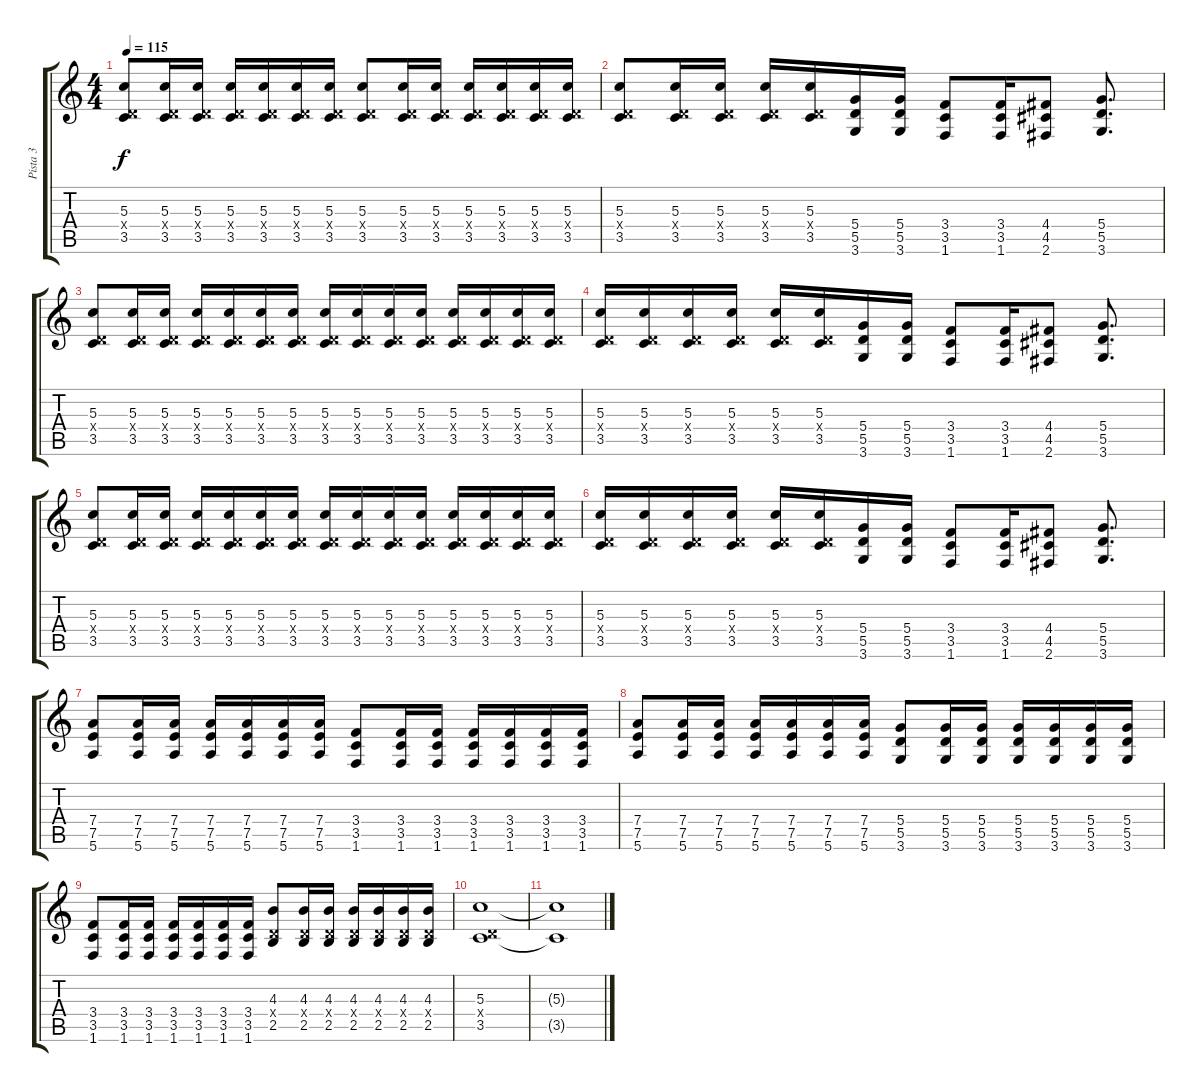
\track ("Pista 3" "Pista 3") {instrument distortionguitar}
\staff {score tabs}
\tuning (E4 B3 G3 D3 A2 E2) {hide}
\ts (4 4)
\tempo 115
\clef g2
\ks c
(5.3 0.4{x} 3.5).8{dy f} (5.3 0.4{x} 3.5).16 (5.3 0.4{x} 3.5).16 (5.3 0.4{x} 3.5).16 (5.3 0.4{x} 3.5).16 (5.3 0.4{x} 3.5).16 (5.3 0.4{x} 3.5).16 (5.3 0.4{x} 3.5).8 (5.3 0.4{x} 3.5).16 (5.3 0.4{x} 3.5).16 (5.3 0.4{x} 3.5).16 (5.3 0.4{x} 3.5).16 (5.3 0.4{x} 3.5).16 (5.3 0.4{x} 3.5).16 |
(5.3 0.4{x} 3.5).8 (5.3 0.4{x} 3.5).16 (5.3 0.4{x} 3.5).16 (5.3 0.4{x} 3.5).16 (5.3 0.4{x} 3.5).16 (5.4 5.5 3.6).16 (5.4 5.5 3.6).16 (3.4 3.5 1.6).8 (3.4 3.5 1.6).16 (4.4 4.5 2.6).8 (5.4 5.5 3.6).8{d} |
(5.3 0.4{x} 3.5).8 (5.3 0.4{x} 3.5).16 (5.3 0.4{x} 3.5).16 (5.3 0.4{x} 3.5).16 (5.3 0.4{x} 3.5).16 (5.3 0.4{x} 3.5).16 (5.3 0.4{x} 3.5).16 (5.3 0.4{x} 3.5).16 (5.3 0.4{x} 3.5).16 (5.3 0.4{x} 3.5).16 (5.3 0.4{x} 3.5).16 (5.3 0.4{x} 3.5).16 (5.3 0.4{x} 3.5).16 (5.3 0.4{x} 3.5).16 (5.3 0.4{x} 3.5).16 |
(5.3 0.4{x} 3.5).16 (5.3 0.4{x} 3.5).16 (5.3 0.4{x} 3.5).16 (5.3 0.4{x} 3.5).16 (5.3 0.4{x} 3.5).16 (5.3 0.4{x} 3.5).16 (5.4 5.5 3.6).16 (5.4 5.5 3.6).16 (3.4 3.5 1.6).8 (3.4 3.5 1.6).16 (4.4 4.5 2.6).8 (5.4 5.5 3.6).8{d} |
(5.3 0.4{x} 3.5).8 (5.3 0.4{x} 3.5).16 (5.3 0.4{x} 3.5).16 (5.3 0.4{x} 3.5).16 (5.3 0.4{x} 3.5).16 (5.3 0.4{x} 3.5).16 (5.3 0.4{x} 3.5).16 (5.3 0.4{x} 3.5).16 (5.3 0.4{x} 3.5).16 (5.3 0.4{x} 3.5).16 (5.3 0.4{x} 3.5).16 (5.3 0.4{x} 3.5).16 (5.3 0.4{x} 3.5).16 (5.3 0.4{x} 3.5).16 (5.3 0.4{x} 3.5).16 |
(5.3 0.4{x} 3.5).16 (5.3 0.4{x} 3.5).16 (5.3 0.4{x} 3.5).16 (5.3 0.4{x} 3.5).16 (5.3 0.4{x} 3.5).16 (5.3 0.4{x} 3.5).16 (5.4 5.5 3.6).16 (5.4 5.5 3.6).16 (3.4 3.5 1.6).8 (3.4 3.5 1.6).16 (4.4 4.5 2.6).8 (5.4 5.5 3.6).8{d} |
(7.4 7.5 5.6).8 (7.4 7.5 5.6).16 (7.4 7.5 5.6).16 (7.4 7.5 5.6).16 (7.4 7.5 5.6).16 (7.4 7.5 5.6).16 (7.4 7.5 5.6).16 (3.4 3.5 1.6).8 (3.4 3.5 1.6).16 (3.4 3.5 1.6).16 (3.4 3.5 1.6).16 (3.4 3.5 1.6).16 (3.4 3.5 1.6).16 (3.4 3.5 1.6).16 |
(7.4 7.5 5.6).8 (7.4 7.5 5.6).16 (7.4 7.5 5.6).16 (7.4 7.5 5.6).16 (7.4 7.5 5.6).16 (7.4 7.5 5.6).16 (7.4 7.5 5.6).16 (5.4 5.5 3.6).8 (5.4 5.5 3.6).16 (5.4 5.5 3.6).16 (5.4 5.5 3.6).16 (5.4 5.5 3.6).16 (5.4 5.5 3.6).16 (5.4 5.5 3.6).16 |
(3.4 3.5 1.6).8 (3.4 3.5 1.6).16 (3.4 3.5 1.6).16 (3.4 3.5 1.6).16 (3.4 3.5 1.6).16 (3.4 3.5 1.6).16 (3.4 3.5 1.6).16 (4.3 0.4{x} 2.5).8 (4.3 0.4{x} 2.5).16 (4.3 0.4{x} 2.5).16 (4.3 0.4{x} 2.5).16 (4.3 0.4{x} 2.5).16 (4.3 0.4{x} 2.5).16 (4.3 0.4{x} 2.5).16 |
(5.3 0.4{x} 3.5).1 |
(5.3{t} 3.5{t}).1
